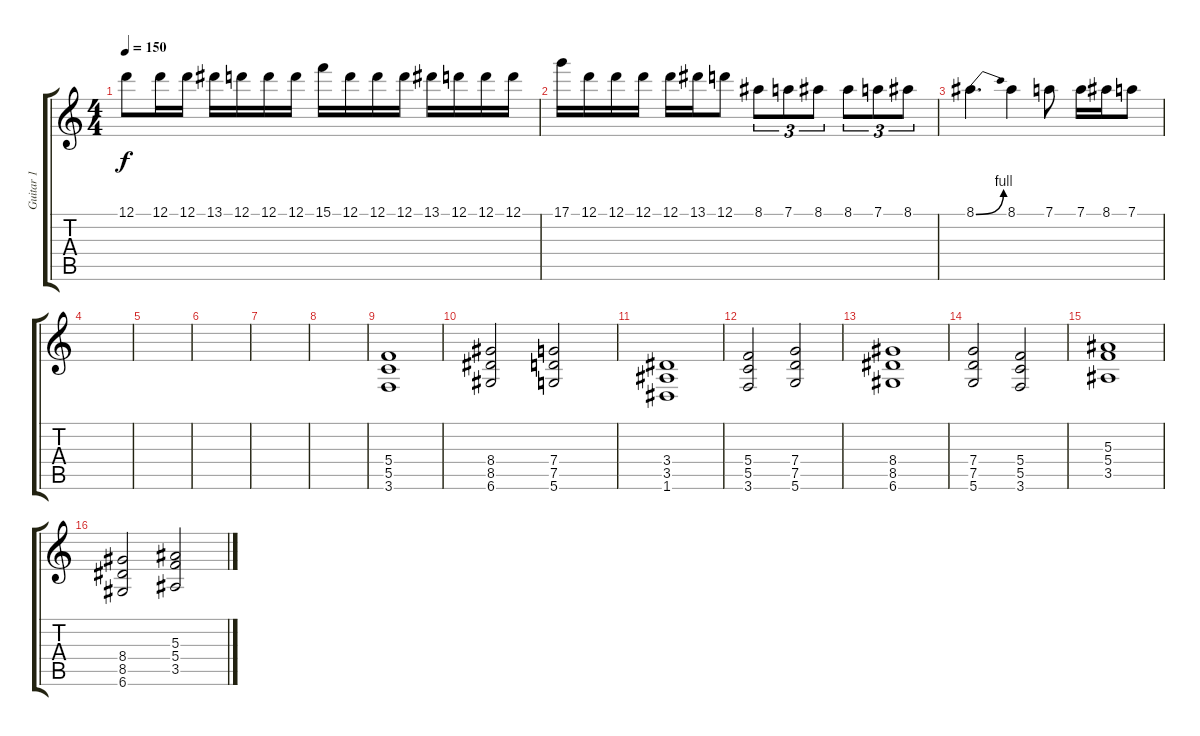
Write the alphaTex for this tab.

\track ("Guitar 1" "Guitar 1") {instrument distortionguitar}
\staff {score tabs}
\tuning (D4 A3 F3 C3 G2 D2) {hide}
\ts (4 4)
\tempo 150
\clef g2
\ks c
12.1.8{dy f} 12.1.16 12.1.16 13.1.16 12.1.16 12.1.16 12.1.16 15.1.16 12.1.16 12.1.16 12.1.16 13.1.16 12.1.16 12.1.16 12.1.16 |
17.1.16 12.1.16 12.1.16 12.1.16 12.1.16 13.1.16 12.1.8 8.1.8{tu (3 2)} 7.1.8{tu (3 2)} 8.1.8{tu (3 2)} 8.1.8{tu (3 2)} 7.1.8{tu (3 2)} 8.1.8{tu (3 2)} |
8.1{be (bend 0 0 60 4)}.4{d} 8.1.4 7.1.8 7.1.16 8.1.16 7.1.8 |
|
|
|
|
|
(5.4 5.5 3.6).1 |
(8.4 8.5 6.6).2 (7.4 7.5 5.6).2 |
(3.4 3.5 1.6).1 |
(5.4 5.5 3.6).2 (7.4 7.5 5.6).2 |
(8.4 8.5 6.6).1 |
(7.4 7.5 5.6).2 (5.4 5.5 3.6).2 |
(5.3 5.4 3.5).1 |
(8.4 8.5 6.6).2 (5.3 5.4 3.5).2
